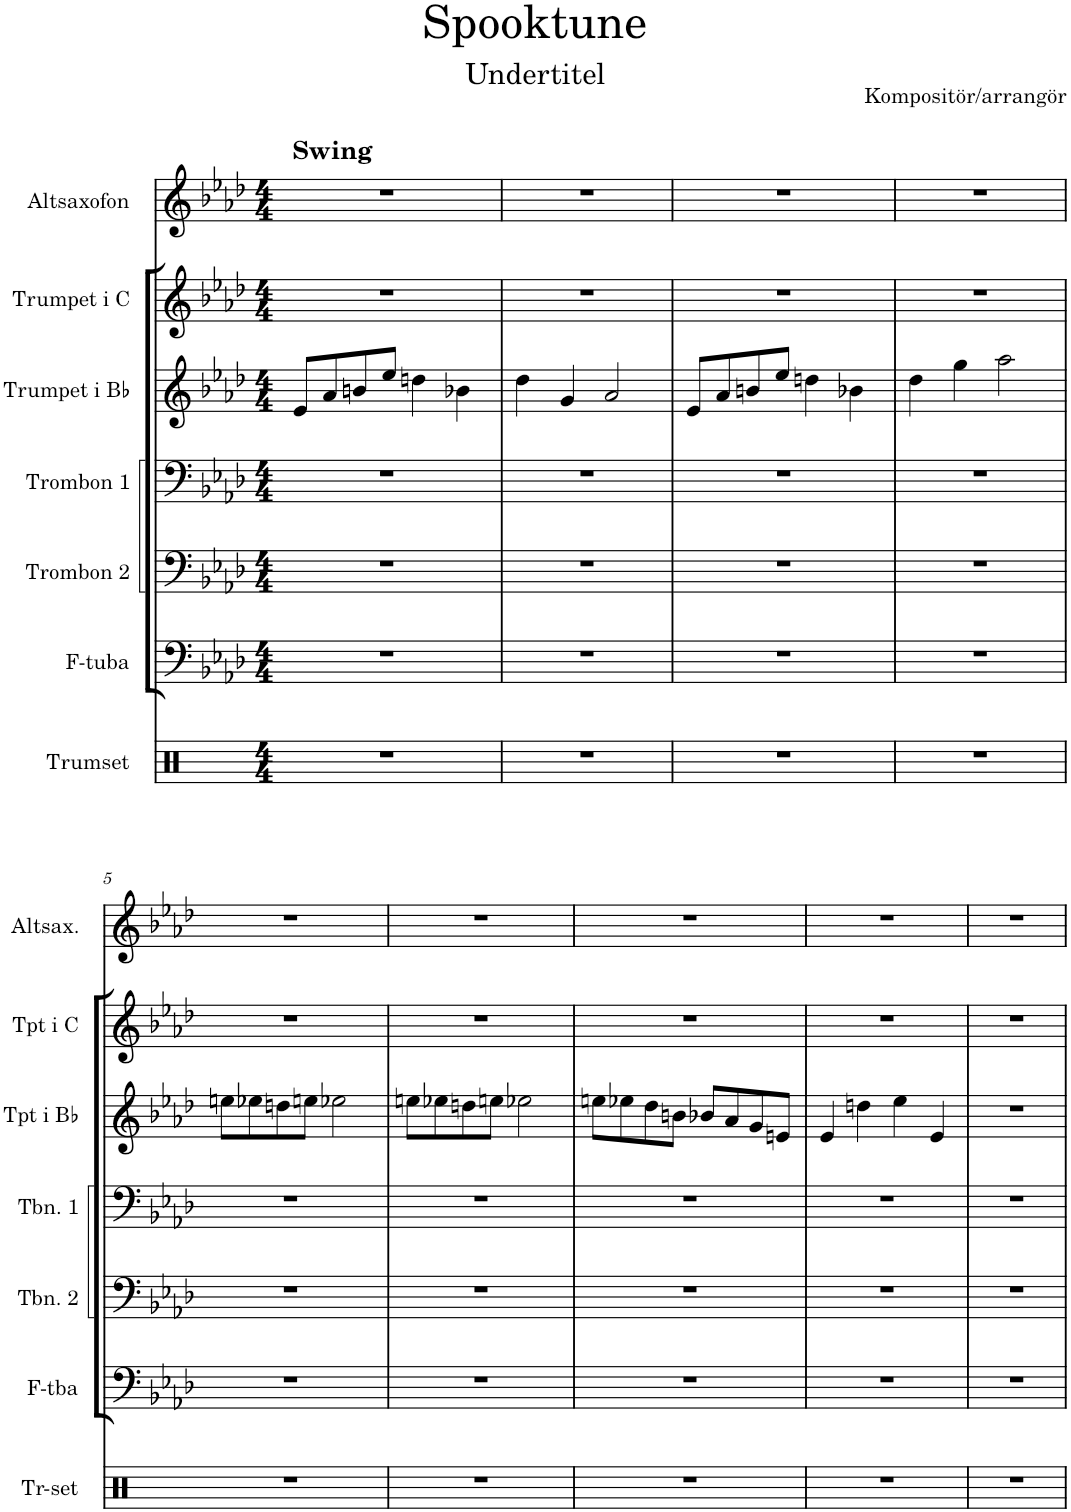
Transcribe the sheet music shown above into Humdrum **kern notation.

**kern	**kern	**kern	**kern	**kern	**kern	**kern
*part7	*part6	*part5	*part4	*part3	*part2	*part1
*staff7	*staff6	*staff5	*staff4	*staff3	*staff2	*staff1
*I"Trumset	*I"F-tuba	*I"Trombon 2	*I"Trombon 1	*I"Trumpet i Bb	*I"Trumpet i C	*I"Altsaxofon
*I'Tr-set	*I'F-tba	*I'Tbn. 2	*I'Tbn. 1	*I'Tpt i Bb	*I'Tpt i C	*I'Altsax.
*clefX	*clefF4	*clefF4	*clefF4	*clefG2	*clefG2	*clefG2
*	*	*	*	*Trd1c2	*Trd1c2	*Trd5c9
*k[]	*k[b-e-a-d-]	*k[b-e-a-d-]	*k[b-e-a-d-]	*k[b-e-a-d-]	*k[b-e-a-d-]	*k[b-e-a-d-]
*M4/4	*M4/4	*M4/4	*M4/4	*M4/4	*M4/4	*M4/4
=1	=1	=1	=1	=1	=1	=1
!	!	!	!	!	!	!LO:TX:a:B:t=Swing
1r	1r	1r	1r	8e-/L	1r	1r
.	.	.	.	8a-/	.	.
.	.	.	.	8bn/	.	.
.	.	.	.	8ee-/J	.	.
.	.	.	.	4ddn\	.	.
.	.	.	.	4b-X\	.	.
=2	=2	=2	=2	=2	=2	=2
1r	1r	1r	1r	4dd-\	1r	1r
.	.	.	.	4g/	.	.
.	.	.	.	2a-/	.	.
=3	=3	=3	=3	=3	=3	=3
1r	1r	1r	1r	8e-/L	1r	1r
.	.	.	.	8a-/	.	.
.	.	.	.	8bn/	.	.
.	.	.	.	8ee-/J	.	.
.	.	.	.	4ddn\	.	.
.	.	.	.	4b-X\	.	.
=4	=4	=4	=4	=4	=4	=4
1r	1r	1r	1r	4dd-\	1r	1r
.	.	.	.	4gg\	.	.
.	.	.	.	2aa-\	.	.
!!LO:LB:g=z
=5	=5	=5	=5	=5	=5	=5
1r	1r	1r	1r	8een\L	1r	1r
.	.	.	.	8ee-X\	.	.
.	.	.	.	8ddn\	.	.
.	.	.	.	8een\J	.	.
.	.	.	.	2ee-X\	.	.
=6	=6	=6	=6	=6	=6	=6
1r	1r	1r	1r	8een\L	1r	1r
.	.	.	.	8ee-X\	.	.
.	.	.	.	8ddn\	.	.
.	.	.	.	8een\J	.	.
.	.	.	.	2ee-X\	.	.
=7	=7	=7	=7	=7	=7	=7
1r	1r	1r	1r	8een\L	1r	1r
.	.	.	.	8ee-X\	.	.
.	.	.	.	8dd-\	.	.
.	.	.	.	8bn\J	.	.
.	.	.	.	8b-X/L	.	.
.	.	.	.	8a-/	.	.
.	.	.	.	8g/	.	.
.	.	.	.	8en/J	.	.
=8	=8	=8	=8	=8	=8	=8
1r	1r	1r	1r	4e-/	1r	1r
.	.	.	.	4ddn\	.	.
.	.	.	.	4ee-\	.	.
.	.	.	.	4e-/	.	.
=9	=9	=9	=9	=9	=9	=9
1r	1r	1r	1r	1r	1r	1r
=	=	=	=	=	=	=
*-	*-	*-	*-	*-	*-	*-
